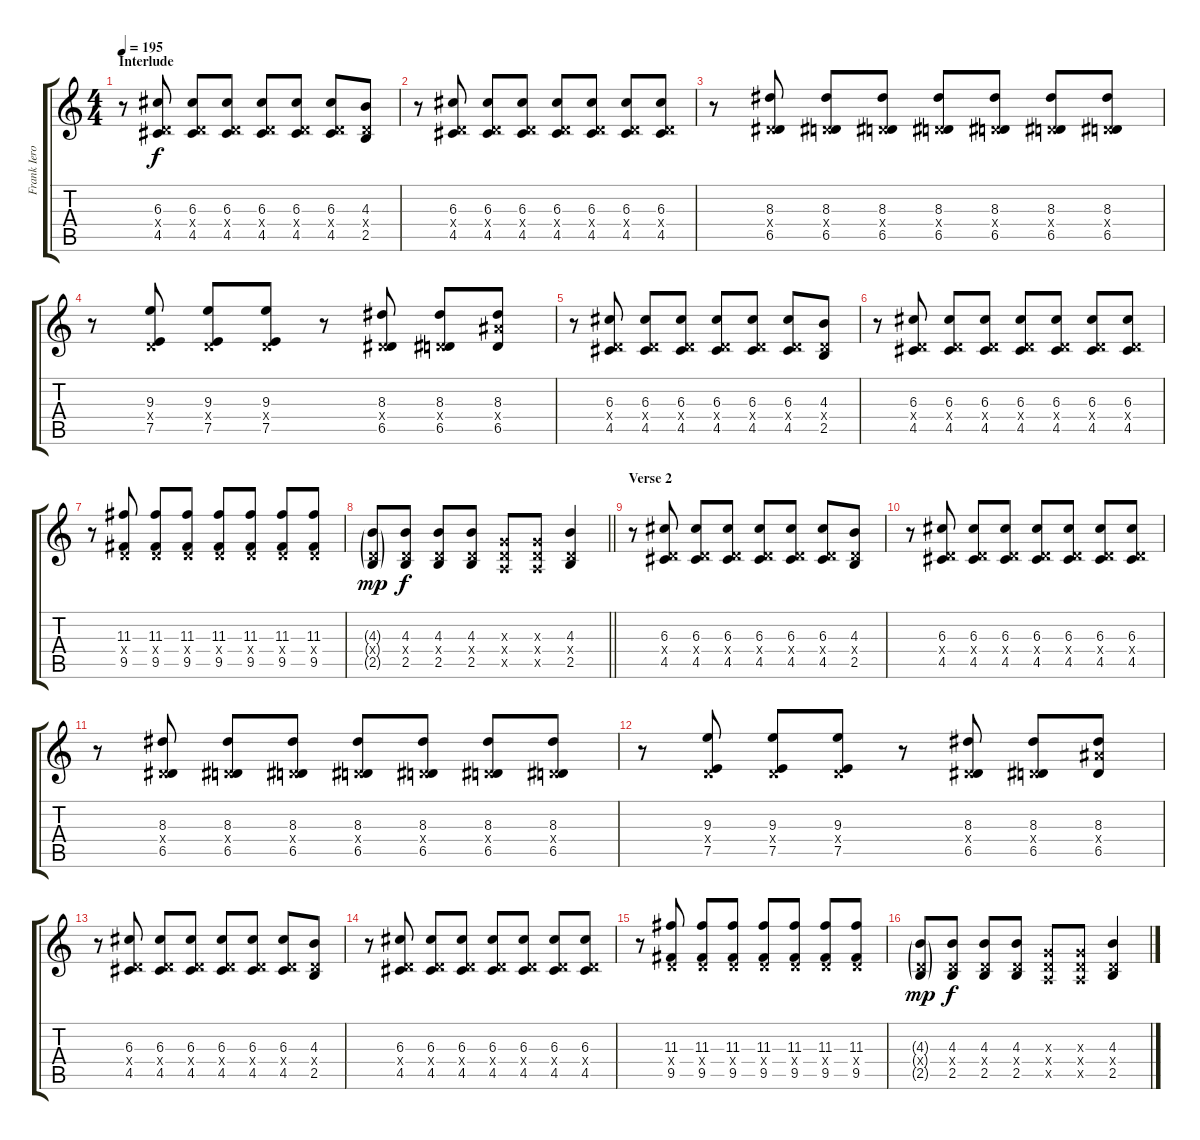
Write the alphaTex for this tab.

\track ("Frank Iero" "Frank Iero") {instrument distortionguitar}
\staff {score tabs}
\tuning (E4 B3 G3 D3 A2 E2) {hide}
\ts (4 4)
\section ("" "Interlude")
\tempo 195
\clef g2
\ks c
r.8{dy f} (6.3 0.4{x} 4.5).8 (6.3 0.4{x} 4.5).8 (6.3 0.4{x} 4.5).8 (6.3 0.4{x} 4.5).8 (6.3 0.4{x} 4.5).8 (6.3 0.4{x} 4.5).8 (4.3 0.4{x} 2.5).8 |
r.8 (6.3 0.4{x} 4.5).8 (6.3 0.4{x} 4.5).8 (6.3 0.4{x} 4.5).8 (6.3 0.4{x} 4.5).8 (6.3 0.4{x} 4.5).8 (6.3 0.4{x} 4.5).8 (6.3 0.4{x} 4.5).8 |
r.8 (8.3 0.4{x} 6.5).8 (8.3 0.4{x} 6.5).8 (8.3 0.4{x} 6.5).8 (8.3 0.4{x} 6.5).8 (8.3 0.4{x} 6.5).8 (8.3 0.4{x} 6.5).8 (8.3 0.4{x} 6.5).8 |
r.8 (9.3 0.4{x} 7.5).8 (9.3 0.4{x} 7.5).8 (9.3 0.4{x} 7.5).8 r.8 (8.3 0.4{x} 6.5).8 (8.3 0.4{x} 6.5).8 (8.3 8.4{x} 6.5).8 |
r.8 (6.3 0.4{x} 4.5).8 (6.3 0.4{x} 4.5).8 (6.3 0.4{x} 4.5).8 (6.3 0.4{x} 4.5).8 (6.3 0.4{x} 4.5).8 (6.3 0.4{x} 4.5).8 (4.3 0.4{x} 2.5).8 |
r.8 (6.3 0.4{x} 4.5).8 (6.3 0.4{x} 4.5).8 (6.3 0.4{x} 4.5).8 (6.3 0.4{x} 4.5).8 (6.3 0.4{x} 4.5).8 (6.3 0.4{x} 4.5).8 (6.3 0.4{x} 4.5).8 |
r.8 (11.3 0.4{x} 9.5).8 (11.3 0.4{x} 9.5).8 (11.3 0.4{x} 9.5).8 (11.3 0.4{x} 9.5).8 (11.3 0.4{x} 9.5).8 (11.3 0.4{x} 9.5).8 (11.3 0.4{x} 9.5).8 |
\barLineRight lightlight
(4.3{g} 0.4{g x} 2.5{g}).8{dy mp} (4.3 0.4{x} 2.5).8{dy f} (4.3 0.4{x} 2.5).8 (4.3 0.4{x} 2.5).8 (0.3{x} 0.4{x} 0.5{x}).8 (0.3{x} 0.4{x} 0.5{x}).8 (4.3 0.4{x} 2.5).4 |
\section ("" "Verse 2")
r.8 (6.3 0.4{x} 4.5).8 (6.3 0.4{x} 4.5).8 (6.3 0.4{x} 4.5).8 (6.3 0.4{x} 4.5).8 (6.3 0.4{x} 4.5).8 (6.3 0.4{x} 4.5).8 (4.3 0.4{x} 2.5).8 |
r.8 (6.3 0.4{x} 4.5).8 (6.3 0.4{x} 4.5).8 (6.3 0.4{x} 4.5).8 (6.3 0.4{x} 4.5).8 (6.3 0.4{x} 4.5).8 (6.3 0.4{x} 4.5).8 (6.3 0.4{x} 4.5).8 |
r.8 (8.3 0.4{x} 6.5).8 (8.3 0.4{x} 6.5).8 (8.3 0.4{x} 6.5).8 (8.3 0.4{x} 6.5).8 (8.3 0.4{x} 6.5).8 (8.3 0.4{x} 6.5).8 (8.3 0.4{x} 6.5).8 |
r.8 (9.3 0.4{x} 7.5).8 (9.3 0.4{x} 7.5).8 (9.3 0.4{x} 7.5).8 r.8 (8.3 0.4{x} 6.5).8 (8.3 0.4{x} 6.5).8 (8.3 8.4{x} 6.5).8 |
r.8 (6.3 0.4{x} 4.5).8 (6.3 0.4{x} 4.5).8 (6.3 0.4{x} 4.5).8 (6.3 0.4{x} 4.5).8 (6.3 0.4{x} 4.5).8 (6.3 0.4{x} 4.5).8 (4.3 0.4{x} 2.5).8 |
r.8 (6.3 0.4{x} 4.5).8 (6.3 0.4{x} 4.5).8 (6.3 0.4{x} 4.5).8 (6.3 0.4{x} 4.5).8 (6.3 0.4{x} 4.5).8 (6.3 0.4{x} 4.5).8 (6.3 0.4{x} 4.5).8 |
r.8 (11.3 0.4{x} 9.5).8 (11.3 0.4{x} 9.5).8 (11.3 0.4{x} 9.5).8 (11.3 0.4{x} 9.5).8 (11.3 0.4{x} 9.5).8 (11.3 0.4{x} 9.5).8 (11.3 0.4{x} 9.5).8 |
(4.3{g} 0.4{g x} 2.5{g}).8{dy mp} (4.3 0.4{x} 2.5).8{dy f} (4.3 0.4{x} 2.5).8 (4.3 0.4{x} 2.5).8 (0.3{x} 0.4{x} 0.5{x}).8 (0.3{x} 0.4{x} 0.5{x}).8 (4.3 0.4{x} 2.5).4
